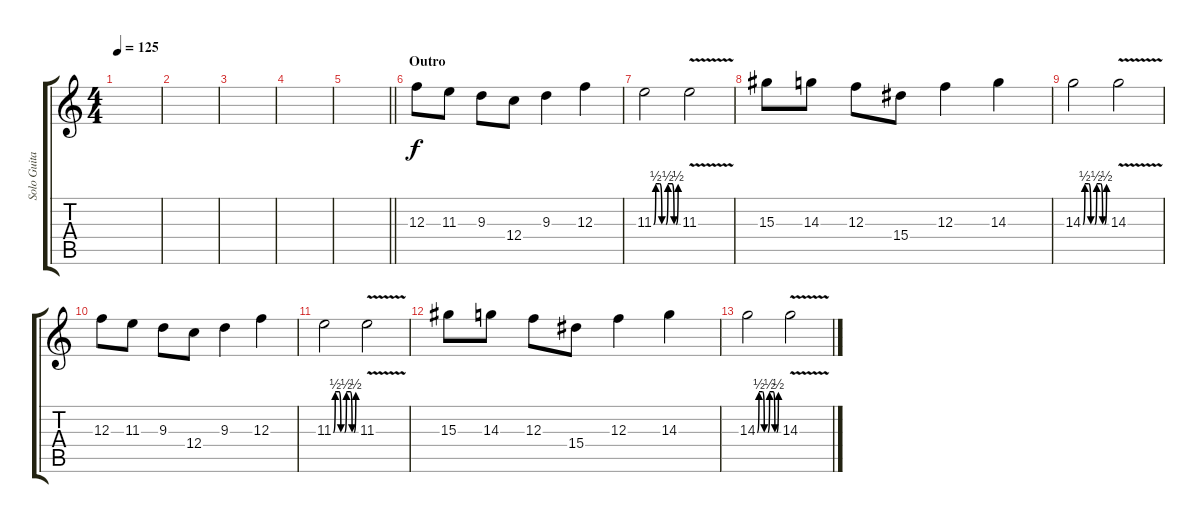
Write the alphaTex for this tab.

\track ("Solo Guitar - Mick Mars / Sweet" "Solo Guita") {instrument overdrivenguitar}
\staff {score tabs}
\tuning (D4 A3 F3 C3 G2 D2) {hide}
\ts (4 4)
\tempo 125
\clef g2
\ks c
|
|
|
|
\barLineRight lightlight
|
\section ("" "Outro")
12.3.8{volume 13} 11.3.8 9.3.8 12.4.8 9.3.4 12.3.4 |
11.3{be (custom 0 0 5 2 15 2 20 0 30 0 35 2 45 2 50 0 55 0 60 2)}.2 11.3{v}.2 |
15.3.8 14.3.8 12.3.8 15.4.8 12.3.4 14.3.4 |
14.3{be (custom 0 0 5 2 15 2 20 0 30 0 35 2 45 2 50 0 55 0 60 2)}.2 14.3{v}.2 |
12.3.8 11.3.8 9.3.8 12.4.8 9.3.4 12.3.4 |
11.3{be (custom 0 0 5 2 15 2 20 0 30 0 35 2 45 2 50 0 55 0 60 2)}.2 11.3{v}.2 |
15.3.8 14.3.8 12.3.8 15.4.8 12.3.4 14.3.4 |
14.3{be (custom 0 0 5 2 15 2 20 0 30 0 35 2 45 2 50 0 55 0 60 2)}.2 14.3{v}.2
